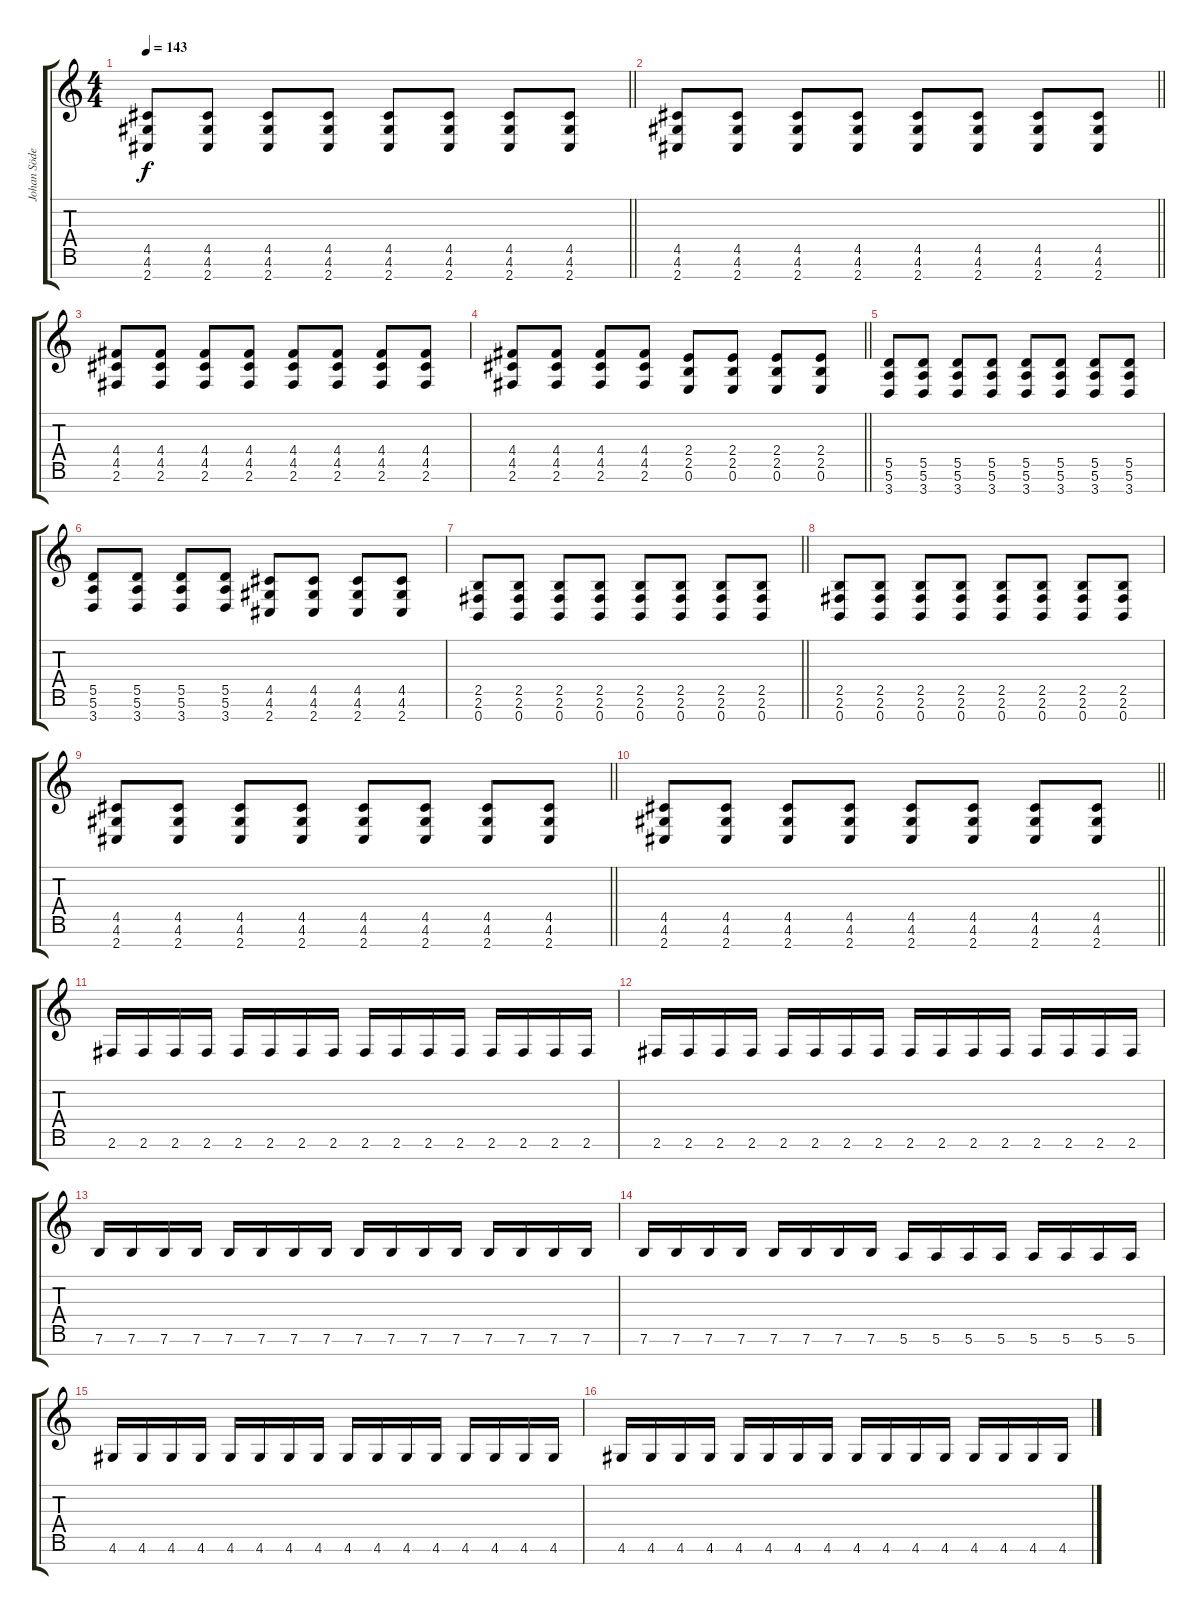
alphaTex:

\track ("Johan Söderberg" "Johan Söde") {instrument overdrivenguitar}
\staff {score tabs}
\tuning (E4 B3 Gb3 D3 A2 E2 B1) {hide}
\ts (4 4)
\tempo 143
\clef g2
\barLineRight lightlight
\ks c
(4.5 4.6 2.7).8{dy f} (4.5 4.6 2.7).8 (4.5 4.6 2.7).8 (4.5 4.6 2.7).8 (4.5 4.6 2.7).8 (4.5 4.6 2.7).8 (4.5 4.6 2.7).8 (4.5 4.6 2.7).8 |
\barLineRight lightlight
(4.5 4.6 2.7).8 (4.5 4.6 2.7).8 (4.5 4.6 2.7).8 (4.5 4.6 2.7).8 (4.5 4.6 2.7).8 (4.5 4.6 2.7).8 (4.5 4.6 2.7).8 (4.5 4.6 2.7).8 |
(4.4 4.5 2.6).8 (4.4 4.5 2.6).8 (4.4 4.5 2.6).8 (4.4 4.5 2.6).8 (4.4 4.5 2.6).8 (4.4 4.5 2.6).8 (4.4 4.5 2.6).8 (4.4 4.5 2.6).8 |
\barLineRight lightlight
(4.4 4.5 2.6).8 (4.4 4.5 2.6).8 (4.4 4.5 2.6).8 (4.4 4.5 2.6).8 (2.4 2.5 0.6).8 (2.4 2.5 0.6).8 (2.4 2.5 0.6).8 (2.4 2.5 0.6).8 |
(5.5 5.6 3.7).8 (5.5 5.6 3.7).8 (5.5 5.6 3.7).8 (5.5 5.6 3.7).8 (5.5 5.6 3.7).8 (5.5 5.6 3.7).8 (5.5 5.6 3.7).8 (5.5 5.6 3.7).8 |
(5.5 5.6 3.7).8 (5.5 5.6 3.7).8 (5.5 5.6 3.7).8 (5.5 5.6 3.7).8 (4.5 4.6 2.7).8 (4.5 4.6 2.7).8 (4.5 4.6 2.7).8 (4.5 4.6 2.7).8 |
\barLineRight lightlight
(2.5 2.6 0.7).8 (2.5 2.6 0.7).8 (2.5 2.6 0.7).8 (2.5 2.6 0.7).8 (2.5 2.6 0.7).8 (2.5 2.6 0.7).8 (2.5 2.6 0.7).8 (2.5 2.6 0.7).8 |
(2.5 2.6 0.7).8 (2.5 2.6 0.7).8 (2.5 2.6 0.7).8 (2.5 2.6 0.7).8 (2.5 2.6 0.7).8 (2.5 2.6 0.7).8 (2.5 2.6 0.7).8 (2.5 2.6 0.7).8 |
\barLineRight lightlight
(4.5 4.6 2.7).8 (4.5 4.6 2.7).8 (4.5 4.6 2.7).8 (4.5 4.6 2.7).8 (4.5 4.6 2.7).8 (4.5 4.6 2.7).8 (4.5 4.6 2.7).8 (4.5 4.6 2.7).8 |
\barLineRight lightlight
(4.5 4.6 2.7).8 (4.5 4.6 2.7).8 (4.5 4.6 2.7).8 (4.5 4.6 2.7).8 (4.5 4.6 2.7).8 (4.5 4.6 2.7).8 (4.5 4.6 2.7).8 (4.5 4.6 2.7).8 |
2.6.16 2.6.16 2.6.16 2.6.16 2.6.16 2.6.16 2.6.16 2.6.16 2.6.16 2.6.16 2.6.16 2.6.16 2.6.16 2.6.16 2.6.16 2.6.16 |
2.6.16 2.6.16 2.6.16 2.6.16 2.6.16 2.6.16 2.6.16 2.6.16 2.6.16 2.6.16 2.6.16 2.6.16 2.6.16 2.6.16 2.6.16 2.6.16 |
7.6.16 7.6.16 7.6.16 7.6.16 7.6.16 7.6.16 7.6.16 7.6.16 7.6.16 7.6.16 7.6.16 7.6.16 7.6.16 7.6.16 7.6.16 7.6.16 |
7.6.16 7.6.16 7.6.16 7.6.16 7.6.16 7.6.16 7.6.16 7.6.16 5.6.16 5.6.16 5.6.16 5.6.16 5.6.16 5.6.16 5.6.16 5.6.16 |
4.6.16 4.6.16 4.6.16 4.6.16 4.6.16 4.6.16 4.6.16 4.6.16 4.6.16 4.6.16 4.6.16 4.6.16 4.6.16 4.6.16 4.6.16 4.6.16 |
4.6.16 4.6.16 4.6.16 4.6.16 4.6.16 4.6.16 4.6.16 4.6.16 4.6.16 4.6.16 4.6.16 4.6.16 4.6.16 4.6.16 4.6.16 4.6.16
